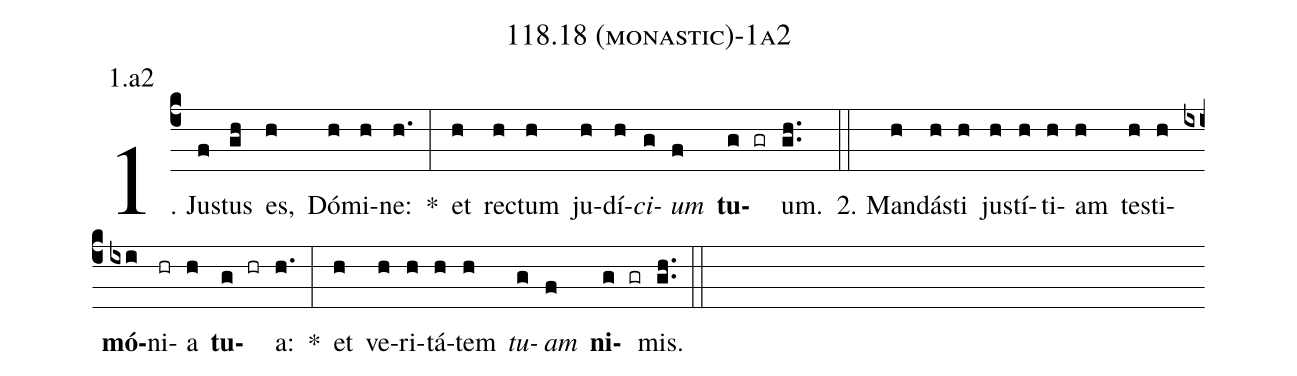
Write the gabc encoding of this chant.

name: 118.18 (monastic)-1a2;
annotation: 1.a2;
%%
(c4)1. Jus(f)tus(gh) es,(h) Dó(h)mi(h)ne:(h.) *(:) et(h) rec(h)tum(h) ju(h)dí(h)<i>ci</i>(g)<i>um</i>(f) <b>tu</b>(g gr)um.(gh..) (::)
2. Man(h)dás(h)ti(h) jus(h)tí(h)ti(h)am(h) tes(h)ti(h)<b>mó</b>(ixi)ni(hr)a(h) <b>tu</b>(g hr)a:(h.) *(:) et(h) ve(h)ri(h)tá(h)tem(h) <i>tu</i>(g)<i>am</i>(f) <b>ni</b>(g gr)mis.(gh..) (::)
